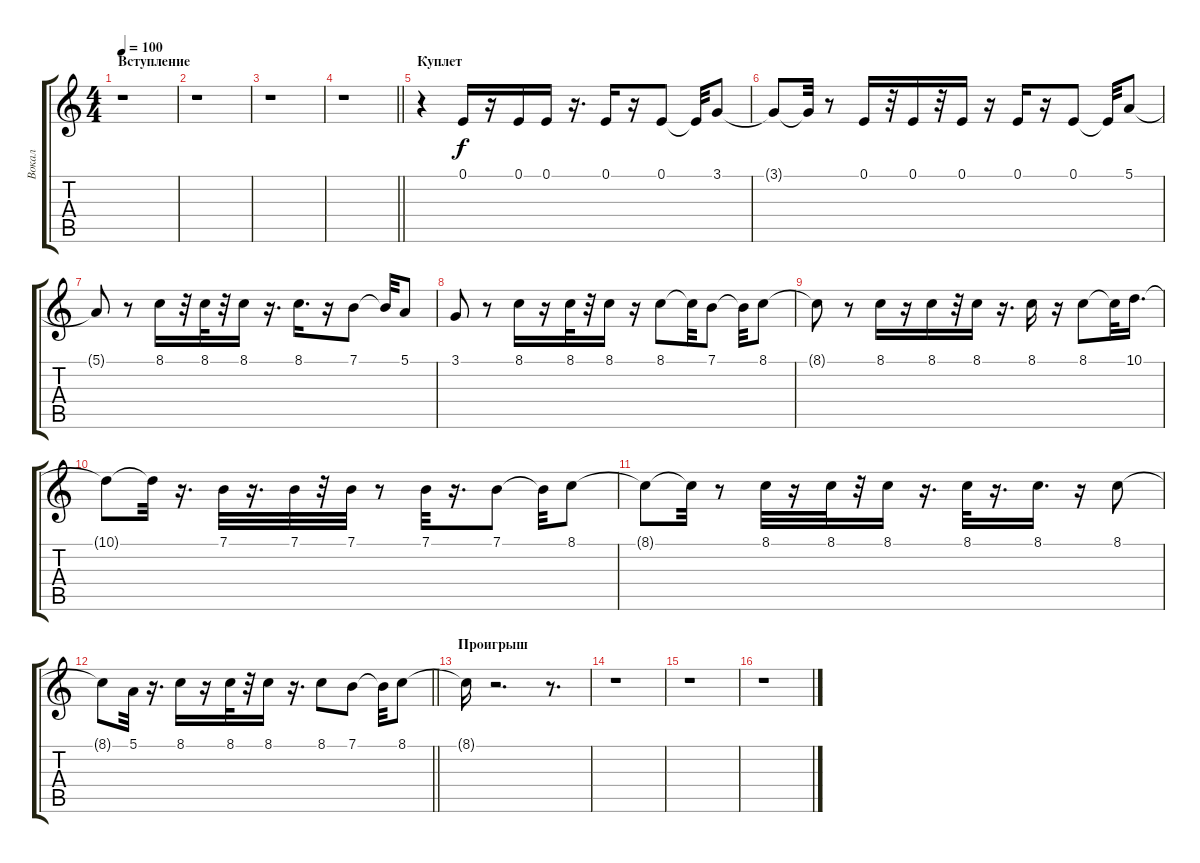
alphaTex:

\track ("Вокал" "Вокал") {instrument voiceoohs}
\staff {score tabs}
\tuning (E4 B3 G3 D3 A2 E2) {hide}
\ts (4 4)
\section ("" "Вступление")
\tempo 100
\clef g2
\ks c
r.1{dy f instrument voiceoohs} |
r.1 |
r.1 |
\barLineRight lightlight
r.1 |
\section ("" "Куплет")
r.4 0.1.16 r.16 0.1.16 0.1.16 r.16{d} 0.1.16 r.16 0.1.8 0.1{t}.32 3.1.8 |
3.1{t}.8 3.1{t}.32 r.8 0.1.16 r.32 0.1.16 r.32 0.1.16 r.16 0.1.16 r.16 0.1.8 0.1{t}.32 5.1.8 |
5.1{t}.8 r.8 8.1.16 r.32 8.1.32 r.32 8.1.16 r.16{d} 8.1.16{d} r.16 7.1.8 7.1{t}.32 5.1.8 |
3.1.8 r.8 8.1.16 r.16 8.1.32 r.32 8.1.16 r.16 8.1.8 8.1{t}.32 7.1.8 7.1{t}.32 8.1.8 |
8.1{t}.8 r.8 8.1.16 r.16 8.1.16 r.32 8.1.16 r.16{d} 8.1.16 r.16 8.1.8 8.1{t}.32 10.1.16{d} |
10.1{t}.8 10.1{t}.32 r.16{d} 7.1.32 r.16{d} 7.1.32 r.32 7.1.32 r.8 7.1.32 r.16{d} 7.1.8 7.1{t}.32 8.1.8 |
8.1{t}.8 8.1{t}.32 r.8 8.1.32 r.16 8.1.32 r.32 8.1.16 r.16{d} 8.1.32 r.16{d} 8.1.16{d} r.16 8.1.8 |
\barLineRight lightlight
8.1{t}.8 5.1.32 r.16{d} 8.1.16 r.16 8.1.32 r.32 8.1.16 r.16{d} 8.1.8 7.1.8 7.1{t}.32 8.1.8 |
\section ("" "Проигрыш")
8.1{t}.16 r.2{d} r.8{d} |
r.1 |
r.1 |
r.1
